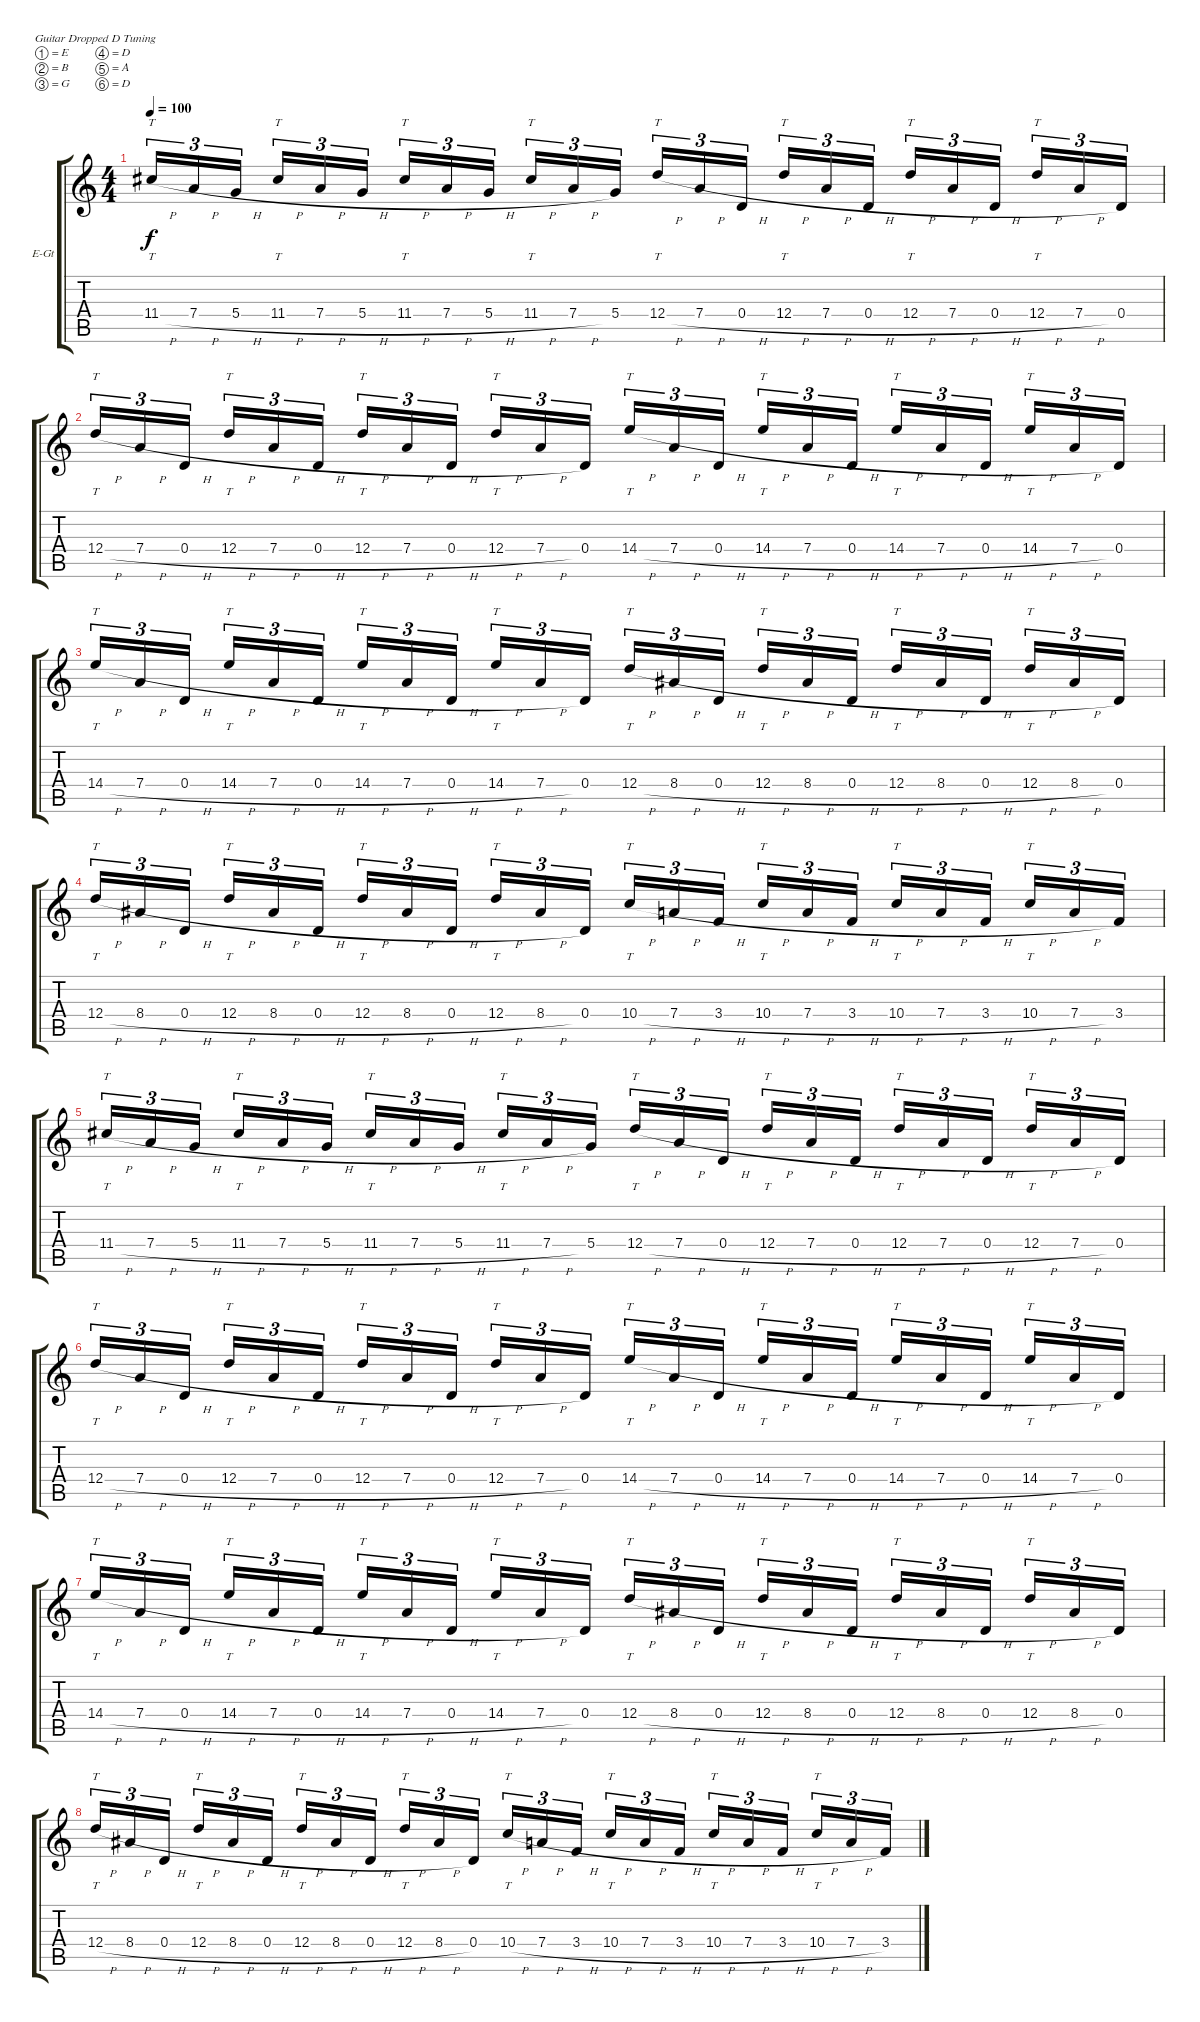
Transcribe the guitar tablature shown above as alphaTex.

\defaultSystemsLayout 4
\bracketExtendMode groupsimilarinstruments
\firstSystemTrackNameOrientation horizontal
\otherSystemsTrackNameOrientation horizontal
\track ("Electric Guitar" "E-Gt") {instrument distortionguitar}
\staff {score tabs}
\tuning (E4 B3 G3 D3 A2 D2)
\ts (4 4)
\tempo 100
\clef g2
\ks c
11.4{h}.16{tt tu (3 2) dy f} 7.4{h}.16{tu (3 2)} 5.4{h}.16{tu (3 2)} 11.4{h}.16{tt tu (3 2)} 7.4{h}.16{tu (3 2)} 5.4{h}.16{tu (3 2)} 11.4{h}.16{tt tu (3 2)} 7.4{h}.16{tu (3 2)} 5.4{h}.16{tu (3 2)} 11.4{h}.16{tt tu (3 2)} 7.4{h}.16{tu (3 2)} 5.4.16{tu (3 2)} 12.4{h}.16{tt tu (3 2)} 7.4{h}.16{tu (3 2)} 0.4{h}.16{tu (3 2)} 12.4{h}.16{tt tu (3 2)} 7.4{h}.16{tu (3 2)} 0.4{h}.16{tu (3 2)} 12.4{h}.16{tt tu (3 2)} 7.4{h}.16{tu (3 2)} 0.4{h}.16{tu (3 2)} 12.4{h}.16{tt tu (3 2)} 7.4{h}.16{tu (3 2)} 0.4.16{tu (3 2)} |
12.4{h}.16{tt tu (3 2)} 7.4{h}.16{tu (3 2)} 0.4{h}.16{tu (3 2)} 12.4{h}.16{tt tu (3 2)} 7.4{h}.16{tu (3 2)} 0.4{h}.16{tu (3 2)} 12.4{h}.16{tt tu (3 2)} 7.4{h}.16{tu (3 2)} 0.4{h}.16{tu (3 2)} 12.4{h}.16{tt tu (3 2)} 7.4{h}.16{tu (3 2)} 0.4.16{tu (3 2)} 14.4{h}.16{tt tu (3 2)} 7.4{h}.16{tu (3 2)} 0.4{h}.16{tu (3 2)} 14.4{h}.16{tt tu (3 2)} 7.4{h}.16{tu (3 2)} 0.4{h}.16{tu (3 2)} 14.4{h}.16{tt tu (3 2)} 7.4{h}.16{tu (3 2)} 0.4{h}.16{tu (3 2)} 14.4{h}.16{tt tu (3 2)} 7.4{h}.16{tu (3 2)} 0.4.16{tu (3 2)} |
14.4{h}.16{tt tu (3 2)} 7.4{h}.16{tu (3 2)} 0.4{h}.16{tu (3 2)} 14.4{h}.16{tt tu (3 2)} 7.4{h}.16{tu (3 2)} 0.4{h}.16{tu (3 2)} 14.4{h}.16{tt tu (3 2)} 7.4{h}.16{tu (3 2)} 0.4{h}.16{tu (3 2)} 14.4{h}.16{tt tu (3 2)} 7.4{h}.16{tu (3 2)} 0.4.16{tu (3 2)} 12.4{h}.16{tt tu (3 2)} 8.4{h}.16{tu (3 2)} 0.4{h}.16{tu (3 2)} 12.4{h}.16{tt tu (3 2)} 8.4{h}.16{tu (3 2)} 0.4{h}.16{tu (3 2)} 12.4{h}.16{tt tu (3 2)} 8.4{h}.16{tu (3 2)} 0.4{h}.16{tu (3 2)} 12.4{h}.16{tt tu (3 2)} 8.4{h}.16{tu (3 2)} 0.4.16{tu (3 2)} |
12.4{h}.16{tt tu (3 2)} 8.4{h}.16{tu (3 2)} 0.4{h}.16{tu (3 2)} 12.4{h}.16{tt tu (3 2)} 8.4{h}.16{tu (3 2)} 0.4{h}.16{tu (3 2)} 12.4{h}.16{tt tu (3 2)} 8.4{h}.16{tu (3 2)} 0.4{h}.16{tu (3 2)} 12.4{h}.16{tt tu (3 2)} 8.4{h}.16{tu (3 2)} 0.4.16{tu (3 2)} 10.4{h}.16{tt tu (3 2)} 7.4{h}.16{tu (3 2)} 3.4{h}.16{tu (3 2)} 10.4{h}.16{tt tu (3 2)} 7.4{h}.16{tu (3 2)} 3.4{h}.16{tu (3 2)} 10.4{h}.16{tt tu (3 2)} 7.4{h}.16{tu (3 2)} 3.4{h}.16{tu (3 2)} 10.4{h}.16{tt tu (3 2)} 7.4{h}.16{tu (3 2)} 3.4.16{tu (3 2)} |
11.4{h}.16{tt tu (3 2)} 7.4{h}.16{tu (3 2)} 5.4{h}.16{tu (3 2)} 11.4{h}.16{tt tu (3 2)} 7.4{h}.16{tu (3 2)} 5.4{h}.16{tu (3 2)} 11.4{h}.16{tt tu (3 2)} 7.4{h}.16{tu (3 2)} 5.4{h}.16{tu (3 2)} 11.4{h}.16{tt tu (3 2)} 7.4{h}.16{tu (3 2)} 5.4.16{tu (3 2)} 12.4{h}.16{tt tu (3 2)} 7.4{h}.16{tu (3 2)} 0.4{h}.16{tu (3 2)} 12.4{h}.16{tt tu (3 2)} 7.4{h}.16{tu (3 2)} 0.4{h}.16{tu (3 2)} 12.4{h}.16{tt tu (3 2)} 7.4{h}.16{tu (3 2)} 0.4{h}.16{tu (3 2)} 12.4{h}.16{tt tu (3 2)} 7.4{h}.16{tu (3 2)} 0.4.16{tu (3 2)} |
12.4{h}.16{tt tu (3 2)} 7.4{h}.16{tu (3 2)} 0.4{h}.16{tu (3 2)} 12.4{h}.16{tt tu (3 2)} 7.4{h}.16{tu (3 2)} 0.4{h}.16{tu (3 2)} 12.4{h}.16{tt tu (3 2)} 7.4{h}.16{tu (3 2)} 0.4{h}.16{tu (3 2)} 12.4{h}.16{tt tu (3 2)} 7.4{h}.16{tu (3 2)} 0.4.16{tu (3 2)} 14.4{h}.16{tt tu (3 2)} 7.4{h}.16{tu (3 2)} 0.4{h}.16{tu (3 2)} 14.4{h}.16{tt tu (3 2)} 7.4{h}.16{tu (3 2)} 0.4{h}.16{tu (3 2)} 14.4{h}.16{tt tu (3 2)} 7.4{h}.16{tu (3 2)} 0.4{h}.16{tu (3 2)} 14.4{h}.16{tt tu (3 2)} 7.4{h}.16{tu (3 2)} 0.4.16{tu (3 2)} |
14.4{h}.16{tt tu (3 2)} 7.4{h}.16{tu (3 2)} 0.4{h}.16{tu (3 2)} 14.4{h}.16{tt tu (3 2)} 7.4{h}.16{tu (3 2)} 0.4{h}.16{tu (3 2)} 14.4{h}.16{tt tu (3 2)} 7.4{h}.16{tu (3 2)} 0.4{h}.16{tu (3 2)} 14.4{h}.16{tt tu (3 2)} 7.4{h}.16{tu (3 2)} 0.4.16{tu (3 2)} 12.4{h}.16{tt tu (3 2)} 8.4{h}.16{tu (3 2)} 0.4{h}.16{tu (3 2)} 12.4{h}.16{tt tu (3 2)} 8.4{h}.16{tu (3 2)} 0.4{h}.16{tu (3 2)} 12.4{h}.16{tt tu (3 2)} 8.4{h}.16{tu (3 2)} 0.4{h}.16{tu (3 2)} 12.4{h}.16{tt tu (3 2)} 8.4{h}.16{tu (3 2)} 0.4.16{tu (3 2)} |
12.4{h}.16{tt tu (3 2)} 8.4{h}.16{tu (3 2)} 0.4{h}.16{tu (3 2)} 12.4{h}.16{tt tu (3 2)} 8.4{h}.16{tu (3 2)} 0.4{h}.16{tu (3 2)} 12.4{h}.16{tt tu (3 2)} 8.4{h}.16{tu (3 2)} 0.4{h}.16{tu (3 2)} 12.4{h}.16{tt tu (3 2)} 8.4{h}.16{tu (3 2)} 0.4.16{tu (3 2)} 10.4{h}.16{tt tu (3 2)} 7.4{h}.16{tu (3 2)} 3.4{h}.16{tu (3 2)} 10.4{h}.16{tt tu (3 2)} 7.4{h}.16{tu (3 2)} 3.4{h}.16{tu (3 2)} 10.4{h}.16{tt tu (3 2)} 7.4{h}.16{tu (3 2)} 3.4{h}.16{tu (3 2)} 10.4{h}.16{tt tu (3 2)} 7.4{h}.16{tu (3 2)} 3.4.16{tu (3 2)}
